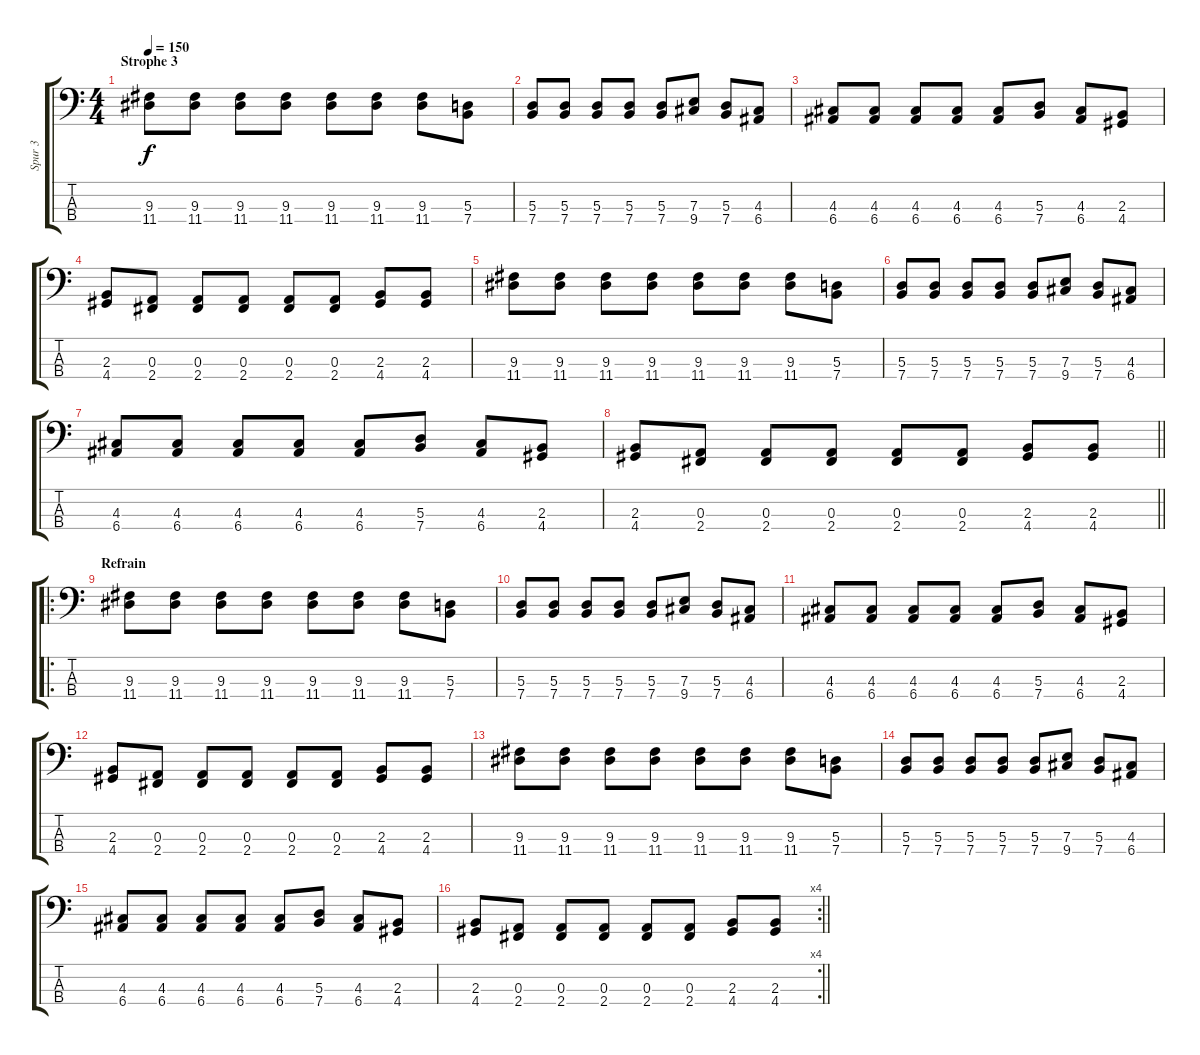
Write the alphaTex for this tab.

\track ("Spur 3" "Spur 3") {instrument electricbassfinger}
\staff {score tabs}
\tuning (G2 D2 A1 E1) {hide}
\ts (4 4)
\section ("" "Strophe 3")
\tempo 150
\clef f4
\ks c
(9.3 11.4).8{dy f} (9.3 11.4).8 (9.3 11.4).8 (9.3 11.4).8 (9.3 11.4).8 (9.3 11.4).8 (9.3 11.4).8 (5.3 7.4).8 |
(5.3 7.4).8 (5.3 7.4).8 (5.3 7.4).8 (5.3 7.4).8 (5.3 7.4).8 (7.3 9.4).8 (5.3 7.4).8 (4.3 6.4).8 |
(4.3 6.4).8 (4.3 6.4).8 (4.3 6.4).8 (4.3 6.4).8 (4.3 6.4).8 (5.3 7.4).8 (4.3 6.4).8 (2.3 4.4).8 |
(2.3 4.4).8 (0.3 2.4).8 (0.3 2.4).8 (0.3 2.4).8 (0.3 2.4).8 (0.3 2.4).8 (2.3 4.4).8 (2.3 4.4).8 |
(9.3 11.4).8 (9.3 11.4).8 (9.3 11.4).8 (9.3 11.4).8 (9.3 11.4).8 (9.3 11.4).8 (9.3 11.4).8 (5.3 7.4).8 |
(5.3 7.4).8 (5.3 7.4).8 (5.3 7.4).8 (5.3 7.4).8 (5.3 7.4).8 (7.3 9.4).8 (5.3 7.4).8 (4.3 6.4).8 |
(4.3 6.4).8 (4.3 6.4).8 (4.3 6.4).8 (4.3 6.4).8 (4.3 6.4).8 (5.3 7.4).8 (4.3 6.4).8 (2.3 4.4).8 |
\barLineRight lightlight
(2.3 4.4).8 (0.3 2.4).8 (0.3 2.4).8 (0.3 2.4).8 (0.3 2.4).8 (0.3 2.4).8 (2.3 4.4).8 (2.3 4.4).8 |
\ro
\section ("" "Refrain")
(9.3 11.4).8 (9.3 11.4).8 (9.3 11.4).8 (9.3 11.4).8 (9.3 11.4).8 (9.3 11.4).8 (9.3 11.4).8 (5.3 7.4).8 |
(5.3 7.4).8 (5.3 7.4).8 (5.3 7.4).8 (5.3 7.4).8 (5.3 7.4).8 (7.3 9.4).8 (5.3 7.4).8 (4.3 6.4).8 |
(4.3 6.4).8 (4.3 6.4).8 (4.3 6.4).8 (4.3 6.4).8 (4.3 6.4).8 (5.3 7.4).8 (4.3 6.4).8 (2.3 4.4).8 |
(2.3 4.4).8 (0.3 2.4).8 (0.3 2.4).8 (0.3 2.4).8 (0.3 2.4).8 (0.3 2.4).8 (2.3 4.4).8 (2.3 4.4).8 |
(9.3 11.4).8 (9.3 11.4).8 (9.3 11.4).8 (9.3 11.4).8 (9.3 11.4).8 (9.3 11.4).8 (9.3 11.4).8 (5.3 7.4).8 |
(5.3 7.4).8 (5.3 7.4).8 (5.3 7.4).8 (5.3 7.4).8 (5.3 7.4).8 (7.3 9.4).8 (5.3 7.4).8 (4.3 6.4).8 |
(4.3 6.4).8 (4.3 6.4).8 (4.3 6.4).8 (4.3 6.4).8 (4.3 6.4).8 (5.3 7.4).8 (4.3 6.4).8 (2.3 4.4).8 |
\rc 4
\barLineRight lightlight
(2.3 4.4).8 (0.3 2.4).8 (0.3 2.4).8 (0.3 2.4).8 (0.3 2.4).8 (0.3 2.4).8 (2.3 4.4).8 (2.3 4.4).8
